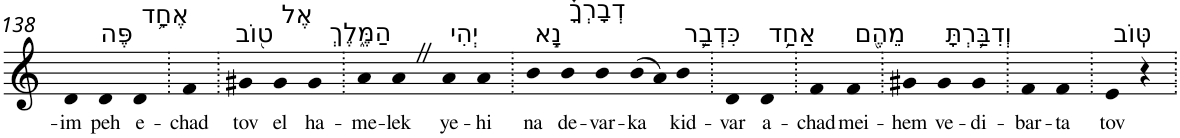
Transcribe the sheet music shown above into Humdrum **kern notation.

**kern	**text
*part1	*part1
*staff1	*staff1
*I"Piano	*
*I'Pno	*
!!LO:PB:g=z
*clefG2	*
*k[]	*
=138	=138
!	!LO:LY:b
4d	-im
!LO:TX:a:t=פֶּה	!
!	!LO:LY:b
4d	peh
!LO:TX:a:t=אֶחָ֥ד	!
!	!LO:LY:b
4d	e-
=139.	=139.
!	!LO:LY:b
4f	-chad
=140.	=140.
!LO:TX:a:t=ט֖וֹב	!
!	!LO:LY:b
4g#X	tov
!LO:TX:a:t=אֶל	!
!	!LO:LY:b
4g#	el
!LO:TX:a:t=הַמֶּ֑לֶךְ	!
!	!LO:LY:b
4g#	ha-
=141.	=141.
!	!LO:LY:b
4a	-me-
!	!LO:LY:b
4aZ	-lek
!LO:TX:a:t=יְהִי	!
!	!LO:LY:b
4a	ye-
!	!LO:LY:b
4a	-hi
=142.	=142.
!LO:TX:a:t=נָ֣א	!
!	!LO:LY:b
4b	na
!LO:TX:a:t=דְבָרְךָ֗	!
!	!LO:LY:b
4b	de-
!	!LO:LY:b
4b	-var-
!	!LO:LY:b
(>8b	-ka
8a)	.
!LO:TX:a:t=כִּדְבַ֛ר	!
!	!LO:LY:b
4b	kid-
=143.	=143.
!	!LO:LY:b
4d	-var
!LO:TX:a:t=אַחַ֥ד	!
!	!LO:LY:b
4d	a-
=144.	=144.
!	!LO:LY:b
4f	-chad
!LO:TX:a:t=מֵהֶ֖ם	!
!	!LO:LY:b
4f	mei-
=145.	=145.
!	!LO:LY:b
4g#X	-hem
!LO:TX:a:t=וְדִבַּ֥רְתָּ	!
!	!LO:LY:b
4g#	ve-
!	!LO:LY:b
4g#	-di-
=146.	=146.
!	!LO:LY:b
4f	-bar-
!	!LO:LY:b
4f	-ta
=147.	=147.
!LO:TX:a:t=טּֽוֹב	!
!	!LO:LY:b
4e	tov
4r	.
=.	=.
*-	*-
